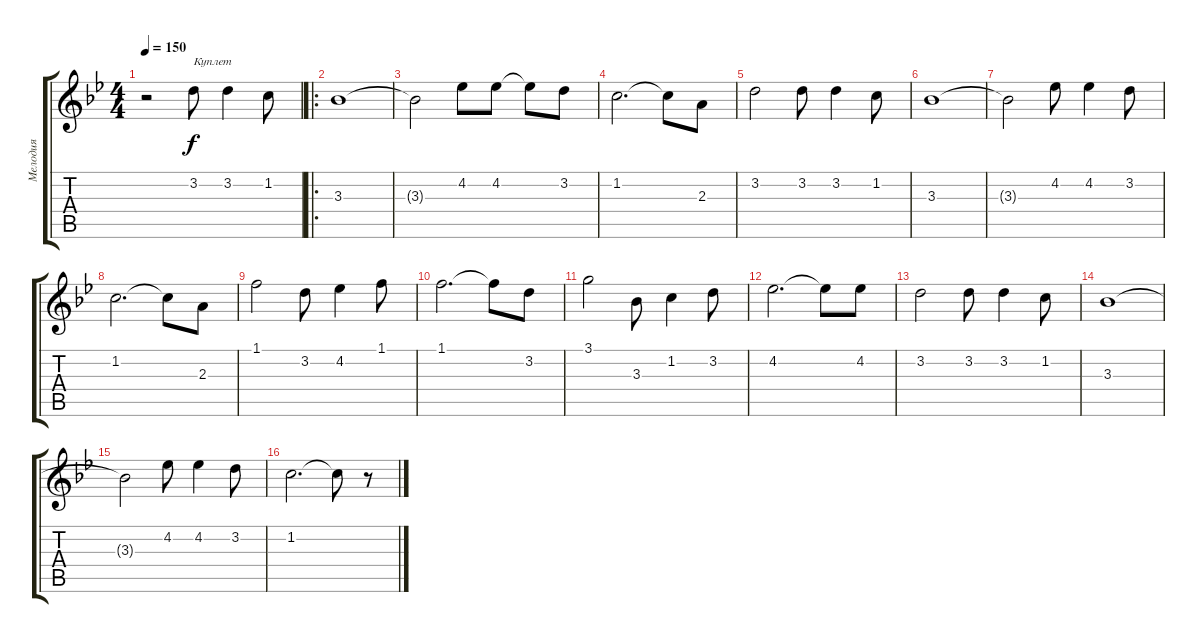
\track ("Мелодия" "Мелодия") {instrument synthbass2}
\staff {score tabs}
\tuning (E4 B3 G3 D3 A2 E2) {hide}
\ts (4 4)
\tempo 150
\clef g2
\ks gminor
r.2{dy f} 3.2.8{txt "Куплет"} 3.2.4 1.2.8 |
\ro
3.3.1 |
3.3{t}.2 4.2.8 4.2.8 4.2{t}.8 3.2.8 |
1.2.2{d} 1.2{t}.8 2.3.8 |
3.2.2 3.2.8 3.2.4 1.2.8 |
3.3.1 |
3.3{t}.2 4.2.8 4.2.4 3.2.8 |
1.2.2{d} 1.2{t}.8 2.3.8 |
1.1.2 3.2.8 4.2.4 1.1.8 |
1.1.2{d} 1.1{t}.8 3.2.8 |
3.1.2 3.3.8 1.2.4 3.2.8 |
4.2.2{d} 4.2{t}.8 4.2.8 |
3.2.2 3.2.8 3.2.4 1.2.8 |
3.3.1 |
3.3{t}.2 4.2.8 4.2.4 3.2.8 |
1.2.2{d} 1.2{t}.8 r.8
